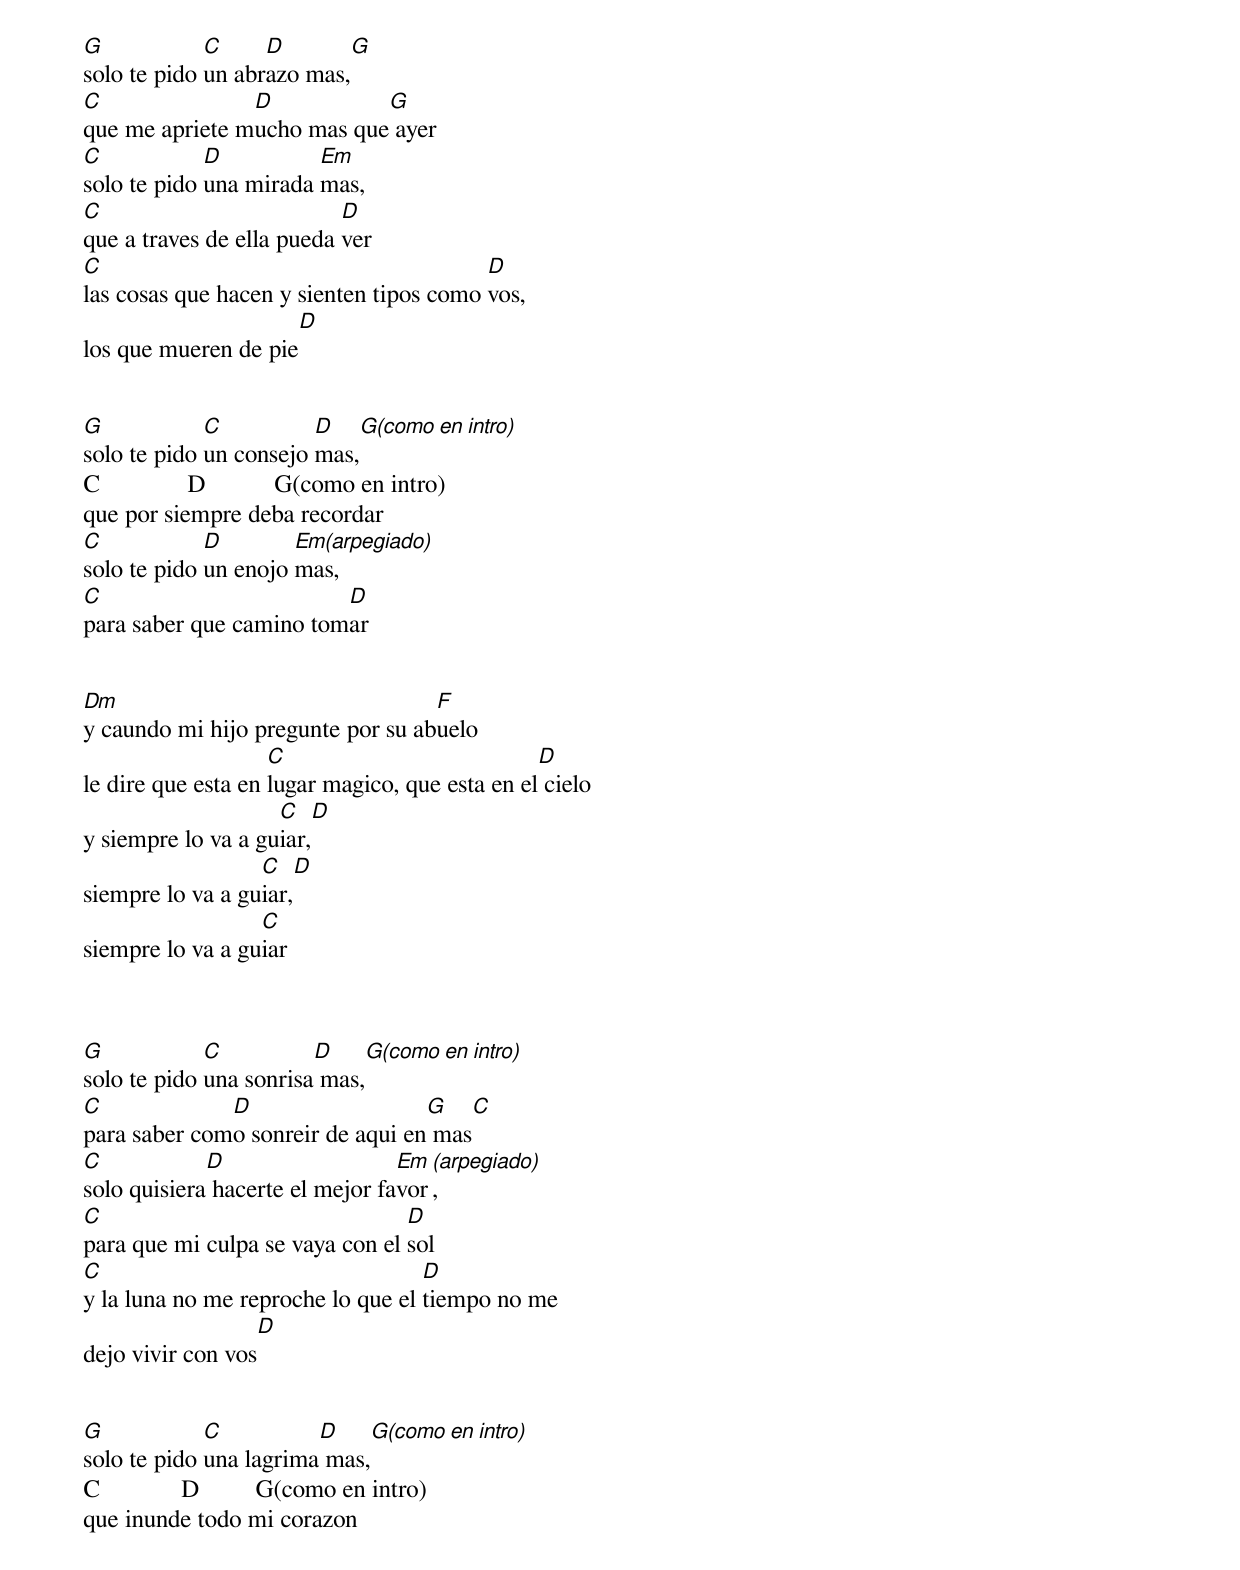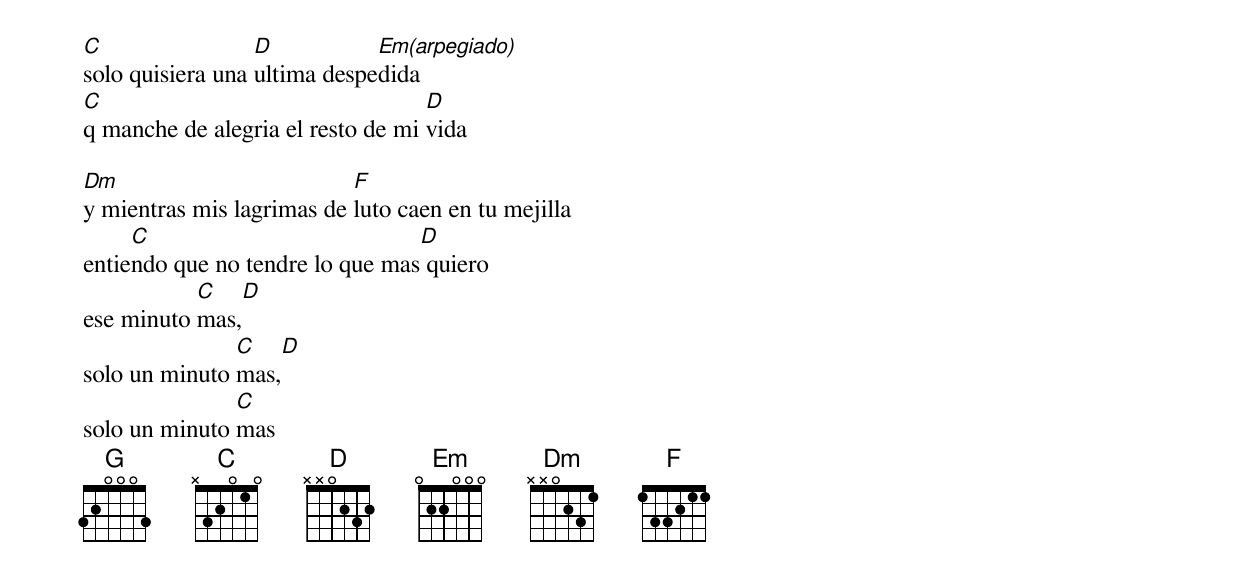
G            C     D       G
solo te pido un abrazo mas,
C               D           G
que me apriete mucho mas que ayer
C            D          Em
solo te pido una mirada mas,
C                          D
que a traves de ella pueda ver
C                                        D
las cosas que hacen y sienten tipos como vos,
                      D
los que mueren de pie


G            C          D     G(como en intro)
solo te pido un consejo mas,
C              D           G(como en intro)
que por siempre deba recordar
C            D        Em(arpegiado)
solo te pido un enojo mas,
C                        D
para saber que camino tomar


Dm                                 F
y caundo mi hijo pregunte por su abuelo
                    C                           D
le dire que esta en lugar magico, que esta en el cielo
                    C          D
y siempre lo va a guiar,
                  C           D
siempre lo va a guiar,
                  C
siempre lo va a guiar



G            C          D       G(como en intro)
solo te pido una sonrisa mas,
C             D                   G        C
para saber como sonreir de aqui en mas
C            D                   Em (arpegiado)
solo quisiera hacerte el mejor favor,
C                                D
para que mi culpa se vaya con el sol
C                                  D
y la luna no me reproche lo que el tiempo no me
                   D
dejo vivir con vos


G            C          D        G(como en intro)
solo te pido una lagrima mas,
C             D         G(como en intro)
que inunde todo mi corazon
C                 D           Em(arpegiado)
solo quisiera una ultima despedida
C                                  D
q manche de alegria el resto de mi vida

Dm                         F
y mientras mis lagrimas de luto caen en tu mejilla
     C                           D
entiendo que no tendre lo que mas quiero
           C       D
ese minuto mas,
               C       D
solo un minuto mas,
               C
solo un minuto mas
